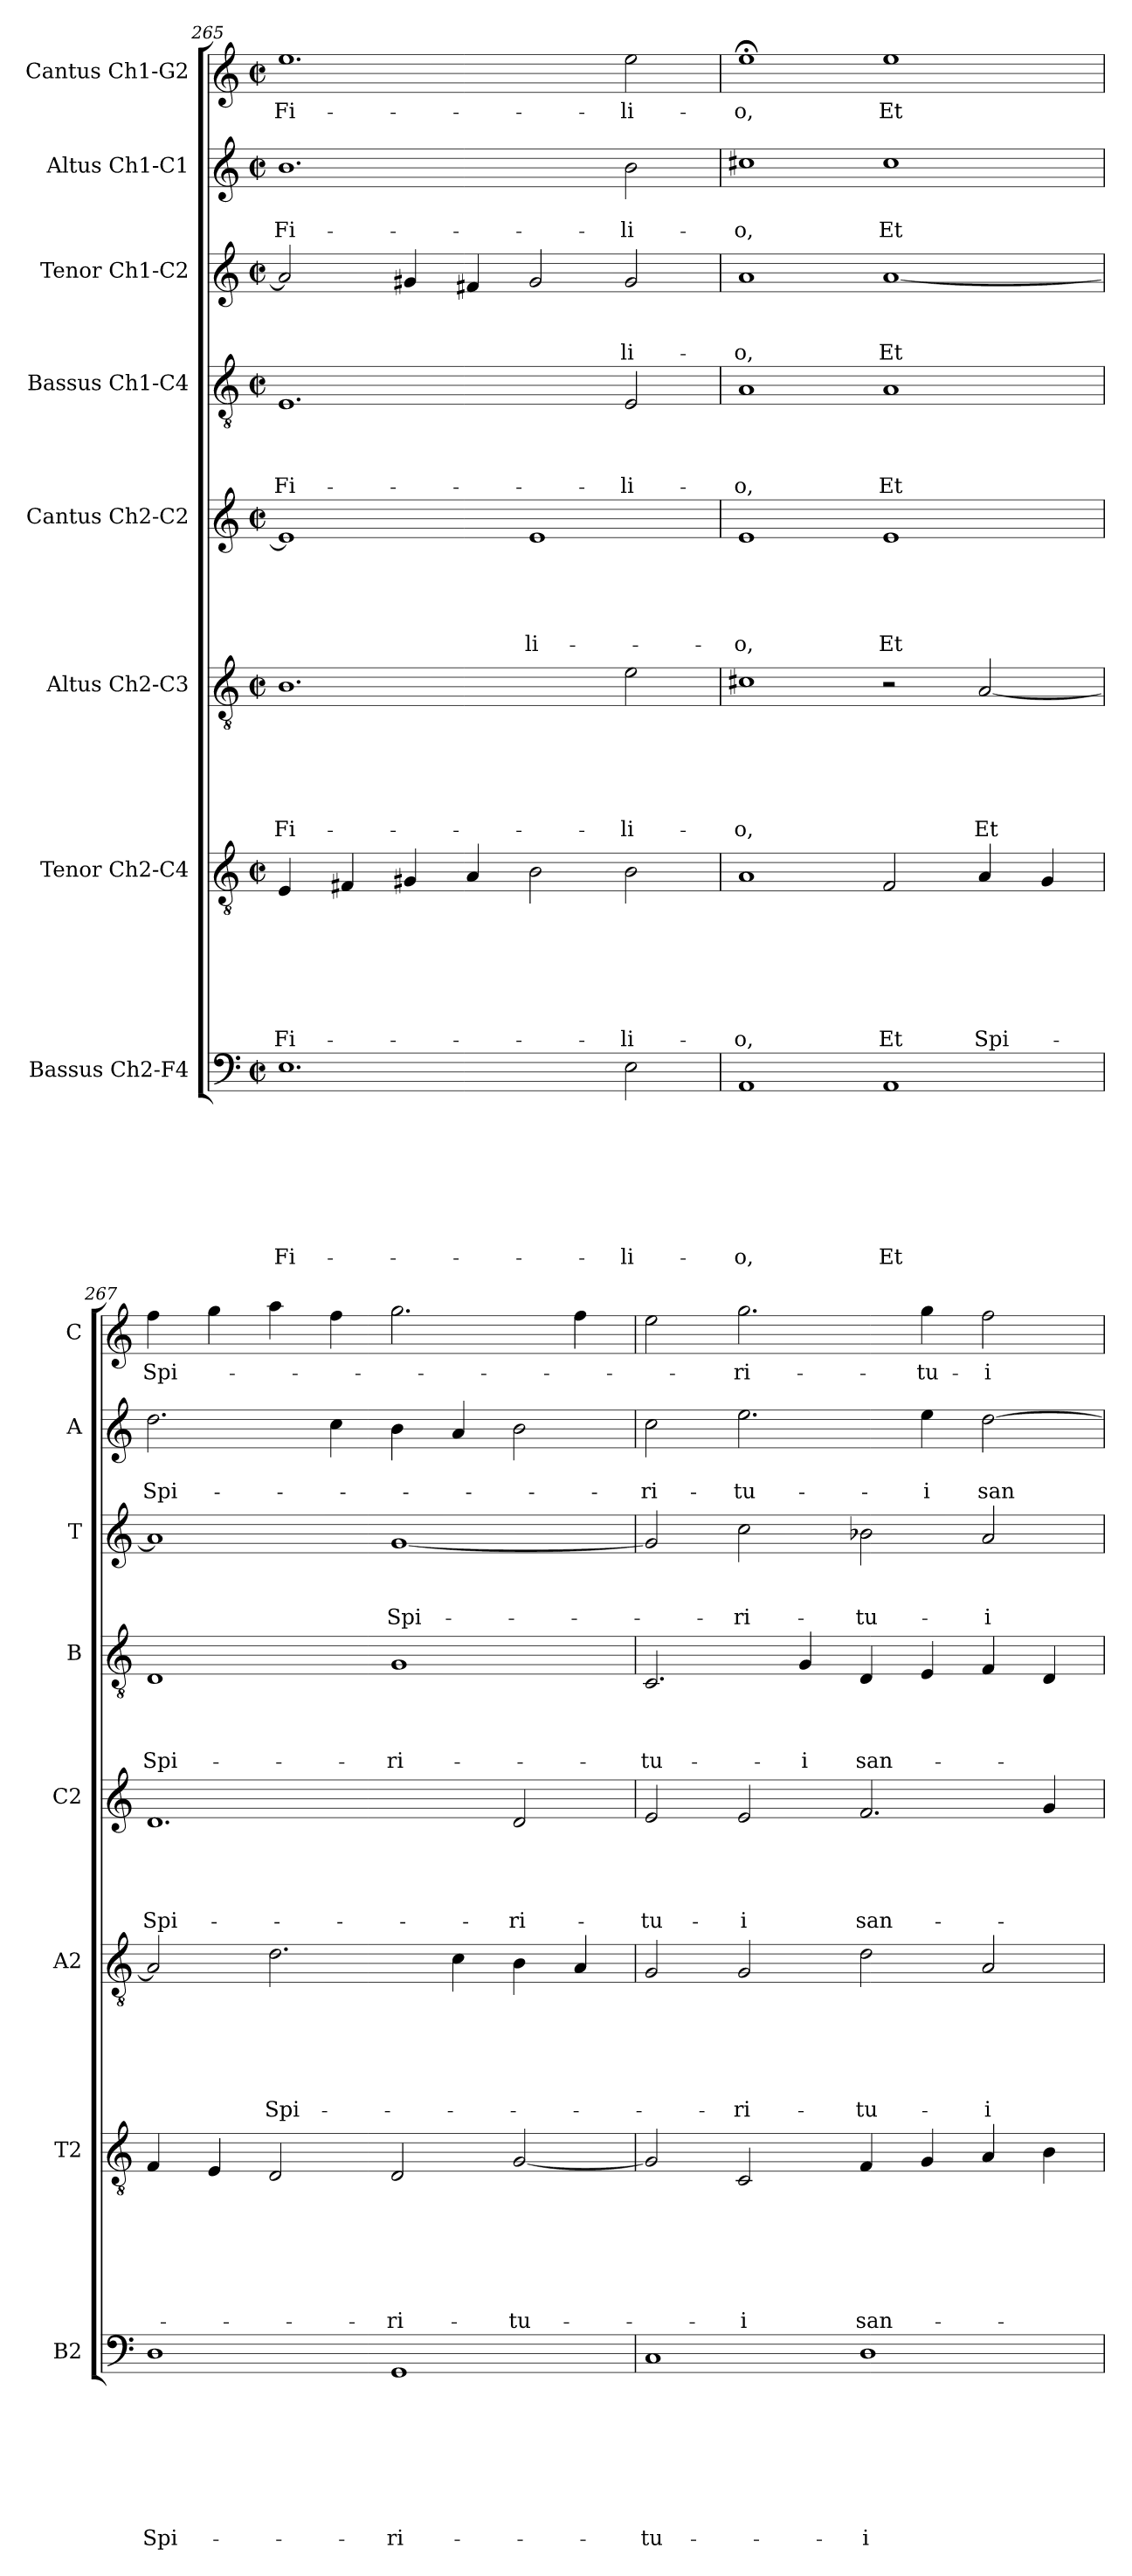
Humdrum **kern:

**kern	**text	**text	**text	**text	**text	**text	**text	**text	**kern	**text	**text	**text	**text	**text	**text	**text	**kern	**text	**text	**text	**text	**text	**text	**kern	**text	**text	**text	**text	**text	**kern	**text	**text	**text	**text	**kern	**text	**text	**text	**kern	**text	**text	**kern	**text
*part8	*part8	*part8	*part8	*part8	*part8	*part8	*part8	*part8	*part7	*part7	*part7	*part7	*part7	*part7	*part7	*part7	*part6	*part6	*part6	*part6	*part6	*part6	*part6	*part5	*part5	*part5	*part5	*part5	*part5	*part4	*part4	*part4	*part4	*part4	*part3	*part3	*part3	*part3	*part2	*part2	*part2	*part1	*part1
*staff8	*staff8	*staff8	*staff8	*staff8	*staff8	*staff8	*staff8	*staff8	*staff7	*staff7	*staff7	*staff7	*staff7	*staff7	*staff7	*staff7	*staff6	*staff6	*staff6	*staff6	*staff6	*staff6	*staff6	*staff5	*staff5	*staff5	*staff5	*staff5	*staff5	*staff4	*staff4	*staff4	*staff4	*staff4	*staff3	*staff3	*staff3	*staff3	*staff2	*staff2	*staff2	*staff1	*staff1
*I"Bassus Ch2-F4	*	*	*	*	*	*	*	*	*I"Tenor Ch2-C4	*	*	*	*	*	*	*	*I"Altus Ch2-C3	*	*	*	*	*	*	*I"Cantus Ch2-C2	*	*	*	*	*	*I"Bassus Ch1-C4	*	*	*	*	*I"Tenor Ch1-C2	*	*	*	*I"Altus Ch1-C1	*	*	*I"Cantus Ch1-G2	*
*I'B2	*	*	*	*	*	*	*	*	*I'T2	*	*	*	*	*	*	*	*I'A2	*	*	*	*	*	*	*I'C2	*	*	*	*	*	*I'B	*	*	*	*	*I'T	*	*	*	*I'A	*	*	*I'C	*
*clefF4	*	*	*	*	*	*	*	*	*clefGv2	*	*	*	*	*	*	*	*clefGv2	*	*	*	*	*	*	*clefG2	*	*	*	*	*	*clefGv2	*	*	*	*	*clefG2	*	*	*	*clefG2	*	*	*clefG2	*
*k[]	*	*	*	*	*	*	*	*	*k[]	*	*	*	*	*	*	*	*k[]	*	*	*	*	*	*	*k[]	*	*	*	*	*	*k[]	*	*	*	*	*k[]	*	*	*	*k[]	*	*	*k[]	*
*C:	*	*	*	*	*	*	*	*	*C:	*	*	*	*	*	*	*	*C:	*	*	*	*	*	*	*C:	*	*	*	*	*	*C:	*	*	*	*	*C:	*	*	*	*C:	*	*	*C:	*
*M2/2	*	*	*	*	*	*	*	*	*M2/2	*	*	*	*	*	*	*	*M2/2	*	*	*	*	*	*	*M2/2	*	*	*	*	*	*M2/2	*	*	*	*	*M2/2	*	*	*	*M2/2	*	*	*M2/2	*
*met(c|)	*	*	*	*	*	*	*	*	*met(c|)	*	*	*	*	*	*	*	*met(c|)	*	*	*	*	*	*	*met(c|)	*	*	*	*	*	*met(c|)	*	*	*	*	*met(c|)	*	*	*	*met(c|)	*	*	*met(c|)	*
=265	=265	=265	=265	=265	=265	=265	=265	=265	=265	=265	=265	=265	=265	=265	=265	=265	=265	=265	=265	=265	=265	=265	=265	=265	=265	=265	=265	=265	=265	=265	=265	=265	=265	=265	=265	=265	=265	=265	=265	=265	=265	=265	=265
!	!	!	!	!	!	!	!	!LO:LY:b	!	!	!	!	!	!	!	!LO:LY:b	!	!	!	!	!	!	!LO:LY:b	!	!	!	!	!	!	!	!	!	!	!LO:LY:b	!	!	!	!	!	!	!LO:LY:b	!	!LO:LY:b
1.E	.	.	.	.	.	.	.	Fi-	4E/	.	.	.	.	.	.	Fi-	1.B	.	.	.	.	.	Fi-	1e]	.	.	.	.	.	1.E	.	.	.	Fi-	2a/]	.	.	.	1.b	.	Fi-	1.ee	Fi-
.	.	.	.	.	.	.	.	.	4F#X/	.	.	.	.	.	.	.	.	.	.	.	.	.	.	.	.	.	.	.	.	.	.	.	.	.	.	.	.	.	.	.	.	.	.
.	.	.	.	.	.	.	.	.	4G#X/	.	.	.	.	.	.	.	.	.	.	.	.	.	.	.	.	.	.	.	.	.	.	.	.	.	4g#X/	.	.	.	.	.	.	.	.
.	.	.	.	.	.	.	.	.	4A/	.	.	.	.	.	.	.	.	.	.	.	.	.	.	.	.	.	.	.	.	.	.	.	.	.	4f#X/	.	.	.	.	.	.	.	.
!	!	!	!	!	!	!	!	!	!	!	!	!	!	!	!	!	!	!	!	!	!	!	!	!	!	!	!	!	!LO:LY:b	!	!	!	!	!	!	!	!	!	!	!	!	!	!
.	.	.	.	.	.	.	.	.	2B\	.	.	.	.	.	.	.	.	.	.	.	.	.	.	1e	.	.	.	.	-li-	.	.	.	.	.	2g#/	.	.	.	.	.	.	.	.
!	!	!	!	!	!	!	!	!LO:LY:b	!	!	!	!	!	!	!	!LO:LY:b	!	!	!	!	!	!	!LO:LY:b	!	!	!	!	!	!	!	!	!	!	!LO:LY:b	!	!	!	!LO:LY:b	!	!	!LO:LY:b	!	!LO:LY:b
2E\	.	.	.	.	.	.	.	-li-	2B\	.	.	.	.	.	.	-li-	2e\	.	.	.	.	.	-li-	.	.	.	.	.	.	2E/	.	.	.	-li-	2g#/	.	.	-li-	2b\	.	-li-	2ee\	-li-
=266	=266	=266	=266	=266	=266	=266	=266	=266	=266	=266	=266	=266	=266	=266	=266	=266	=266	=266	=266	=266	=266	=266	=266	=266	=266	=266	=266	=266	=266	=266	=266	=266	=266	=266	=266	=266	=266	=266	=266	=266	=266	=266	=266
!	!	!	!	!	!	!	!	!LO:LY:b	!	!	!	!	!	!	!	!LO:LY:b	!	!	!	!	!	!	!LO:LY:b	!	!	!	!	!	!LO:LY:b	!	!	!	!	!LO:LY:b	!	!	!	!LO:LY:b	!	!	!LO:LY:b	!	!LO:LY:b
1AA	.	.	.	.	.	.	.	-o,	1A	.	.	.	.	.	.	-o,	1c#X	.	.	.	.	.	-o,	1e	.	.	.	.	-o,	1A	.	.	.	-o,	1a	.	.	-o,	1cc#X	.	-o,	1ee;<	-o,
!	!	!	!	!	!	!	!	!LO:LY:b	!	!	!	!	!	!	!	!LO:LY:b	!	!	!	!	!	!	!	!	!	!	!	!	!LO:LY:b	!	!	!	!	!LO:LY:b	!	!	!	!LO:LY:b	!	!	!LO:LY:b	!	!LO:LY:b
1AA	.	.	.	.	.	.	.	Et	2F/	.	.	.	.	.	.	Et	2r	.	.	.	.	.	.	1e	.	.	.	.	Et	1A	.	.	.	Et	[1a	.	.	Et	1cc#	.	Et	1ee	Et
!	!	!	!	!	!	!	!	!	!	!	!	!	!	!	!	!LO:LY:b	!	!	!	!	!	!	!LO:LY:b	!	!	!	!	!	!	!	!	!	!	!	!	!	!	!	!	!	!	!	!
.	.	.	.	.	.	.	.	.	4A/	.	.	.	.	.	.	Spi-	[2A/	.	.	.	.	.	Et	.	.	.	.	.	.	.	.	.	.	.	.	.	.	.	.	.	.	.	.
.	.	.	.	.	.	.	.	.	4G/	.	.	.	.	.	.	.	.	.	.	.	.	.	.	.	.	.	.	.	.	.	.	.	.	.	.	.	.	.	.	.	.	.	.
!!LO:PB:g=z
=267	=267	=267	=267	=267	=267	=267	=267	=267	=267	=267	=267	=267	=267	=267	=267	=267	=267	=267	=267	=267	=267	=267	=267	=267	=267	=267	=267	=267	=267	=267	=267	=267	=267	=267	=267	=267	=267	=267	=267	=267	=267	=267	=267
!	!	!	!	!	!	!	!	!LO:LY:b	!	!	!	!	!	!	!	!	!	!	!	!	!	!	!	!	!	!	!	!	!LO:LY:b	!	!	!	!	!LO:LY:b	!	!	!	!	!	!	!LO:LY:b	!	!LO:LY:b
1D	.	.	.	.	.	.	.	Spi-	4F/	.	.	.	.	.	.	.	2A/]	.	.	.	.	.	.	1.d	.	.	.	.	Spi-	1D	.	.	.	Spi-	1a]	.	.	.	2.dd\	.	Spi-	4ff\	Spi-
.	.	.	.	.	.	.	.	.	4E/	.	.	.	.	.	.	.	.	.	.	.	.	.	.	.	.	.	.	.	.	.	.	.	.	.	.	.	.	.	.	.	.	4gg\	.
!	!	!	!	!	!	!	!	!	!	!	!	!	!	!	!	!	!	!	!	!	!	!	!LO:LY:b	!	!	!	!	!	!	!	!	!	!	!	!	!	!	!	!	!	!	!	!
.	.	.	.	.	.	.	.	.	2D/	.	.	.	.	.	.	.	2.d\	.	.	.	.	.	Spi-	.	.	.	.	.	.	.	.	.	.	.	.	.	.	.	.	.	.	4aa\	.
.	.	.	.	.	.	.	.	.	.	.	.	.	.	.	.	.	.	.	.	.	.	.	.	.	.	.	.	.	.	.	.	.	.	.	.	.	.	.	4cc\	.	.	4ff\	.
!	!	!	!	!	!	!	!	!LO:LY:b	!	!	!	!	!	!	!	!LO:LY:b	!	!	!	!	!	!	!	!	!	!	!	!	!	!	!	!	!	!LO:LY:b	!	!	!	!LO:LY:b	!	!	!	!	!
1GG	.	.	.	.	.	.	.	-ri-	2D/	.	.	.	.	.	.	-ri-	.	.	.	.	.	.	.	.	.	.	.	.	.	1G	.	.	.	-ri-	[1g	.	.	Spi-	4b\	.	.	2.gg\	.
.	.	.	.	.	.	.	.	.	.	.	.	.	.	.	.	.	4c\	.	.	.	.	.	.	.	.	.	.	.	.	.	.	.	.	.	.	.	.	.	4a/	.	.	.	.
!	!	!	!	!	!	!	!	!	!	!	!	!	!	!	!	!LO:LY:b	!	!	!	!	!	!	!	!	!	!	!	!	!LO:LY:b	!	!	!	!	!	!	!	!	!	!	!	!	!	!
.	.	.	.	.	.	.	.	.	[2G/	.	.	.	.	.	.	-tu-	4B\	.	.	.	.	.	.	2d/	.	.	.	.	-ri-	.	.	.	.	.	.	.	.	.	2b\	.	.	.	.
.	.	.	.	.	.	.	.	.	.	.	.	.	.	.	.	.	4A/	.	.	.	.	.	.	.	.	.	.	.	.	.	.	.	.	.	.	.	.	.	.	.	.	4ff\	.
=268	=268	=268	=268	=268	=268	=268	=268	=268	=268	=268	=268	=268	=268	=268	=268	=268	=268	=268	=268	=268	=268	=268	=268	=268	=268	=268	=268	=268	=268	=268	=268	=268	=268	=268	=268	=268	=268	=268	=268	=268	=268	=268	=268
!	!	!	!	!	!	!	!	!LO:LY:b	!	!	!	!	!	!	!	!	!	!	!	!	!	!	!	!	!	!	!	!	!LO:LY:b	!	!	!	!	!LO:LY:b	!	!	!	!	!	!	!LO:LY:b	!	!
1C	.	.	.	.	.	.	.	-tu-	2G/]	.	.	.	.	.	.	.	2G/	.	.	.	.	.	.	2e/	.	.	.	.	-tu-	2.C/	.	.	.	-tu-	2g/]	.	.	.	2cc\	.	-ri-	2ee\	.
!	!	!	!	!	!	!	!	!	!	!	!	!	!	!	!	!LO:LY:b	!	!	!	!	!	!	!LO:LY:b	!	!	!	!	!	!LO:LY:b	!	!	!	!	!	!	!	!	!LO:LY:b	!	!	!LO:LY:b	!	!LO:LY:b
.	.	.	.	.	.	.	.	.	2C/	.	.	.	.	.	.	-i	2G/	.	.	.	.	.	-ri-	2e/	.	.	.	.	-i	.	.	.	.	.	2cc\	.	.	-ri-	2.ee\	.	-tu-	2.gg\	-ri-
!	!	!	!	!	!	!	!	!	!	!	!	!	!	!	!	!	!	!	!	!	!	!	!	!	!	!	!	!	!	!	!	!	!	!LO:LY:b	!	!	!	!	!	!	!	!	!
.	.	.	.	.	.	.	.	.	.	.	.	.	.	.	.	.	.	.	.	.	.	.	.	.	.	.	.	.	.	4G/	.	.	.	-i	.	.	.	.	.	.	.	.	.
!	!	!	!	!	!	!	!	!LO:LY:b	!	!	!	!	!	!	!	!LO:LY:b	!	!	!	!	!	!	!LO:LY:b	!	!	!	!	!	!LO:LY:b	!	!	!	!	!LO:LY:b	!	!	!	!LO:LY:b	!	!	!	!	!
1D	.	.	.	.	.	.	.	-i	4F/	.	.	.	.	.	.	san-	2d\	.	.	.	.	.	-tu-	2.f/	.	.	.	.	san-	4D/	.	.	.	san-	2b-X\	.	.	-tu-	.	.	.	.	.
!	!	!	!	!	!	!	!	!	!	!	!	!	!	!	!	!	!	!	!	!	!	!	!	!	!	!	!	!	!	!	!	!	!	!	!	!	!	!	!	!	!LO:LY:b	!	!LO:LY:b
.	.	.	.	.	.	.	.	.	4G/	.	.	.	.	.	.	.	.	.	.	.	.	.	.	.	.	.	.	.	.	4E/	.	.	.	.	.	.	.	.	4ee\	.	-i	4gg\	-tu-
!	!	!	!	!	!	!	!	!	!	!	!	!	!	!	!	!	!	!	!	!	!	!	!LO:LY:b	!	!	!	!	!	!	!	!	!	!	!	!	!	!	!LO:LY:b	!	!	!LO:LY:b	!	!LO:LY:b
.	.	.	.	.	.	.	.	.	4A/	.	.	.	.	.	.	.	2A/	.	.	.	.	.	-i	.	.	.	.	.	.	4F/	.	.	.	.	2a/	.	.	-i	[2dd\	.	san-	2ff\	-i
.	.	.	.	.	.	.	.	.	4B\	.	.	.	.	.	.	.	.	.	.	.	.	.	.	4g/	.	.	.	.	.	4D/	.	.	.	.	.	.	.	.	.	.	.	.	.
=	=	=	=	=	=	=	=	=	=	=	=	=	=	=	=	=	=	=	=	=	=	=	=	=	=	=	=	=	=	=	=	=	=	=	=	=	=	=	=	=	=	=	=
*-	*-	*-	*-	*-	*-	*-	*-	*-	*-	*-	*-	*-	*-	*-	*-	*-	*-	*-	*-	*-	*-	*-	*-	*-	*-	*-	*-	*-	*-	*-	*-	*-	*-	*-	*-	*-	*-	*-	*-	*-	*-	*-	*-
